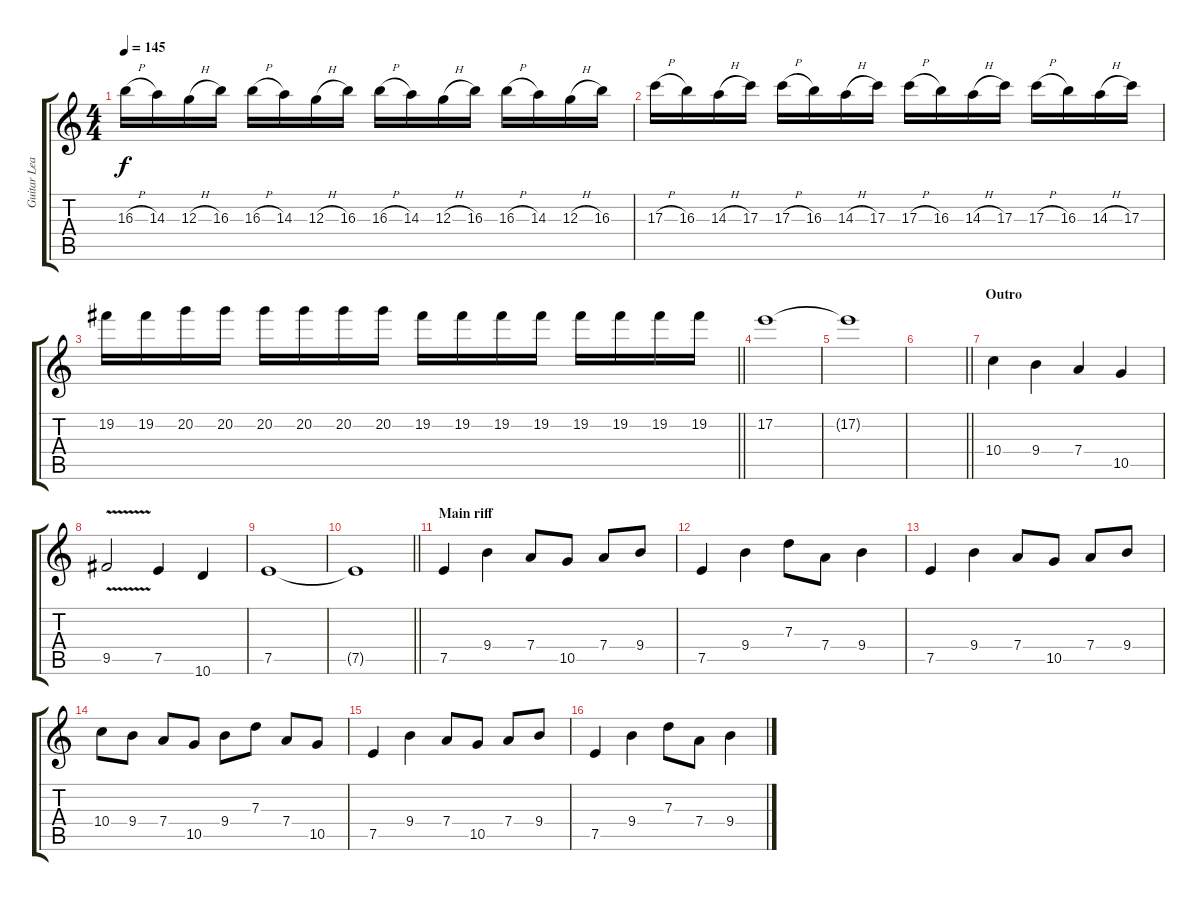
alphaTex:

\track ("Guitar Lead I" "Guitar Lea") {instrument distortionguitar}
\staff {score tabs}
\tuning (E4 B3 G3 D3 A2 E2) {hide}
\ts (4 4)
\tempo 145
\clef g2
\ks c
16.3{h}.16{dy f} 14.3.16 12.3{h}.16 16.3.16 16.3{h}.16 14.3.16 12.3{h}.16 16.3.16 16.3{h}.16 14.3.16 12.3{h}.16 16.3.16 16.3{h}.16 14.3.16 12.3{h}.16 16.3.16 |
17.3{h}.16 16.3.16 14.3{h}.16 17.3.16 17.3{h}.16 16.3.16 14.3{h}.16 17.3.16 17.3{h}.16 16.3.16 14.3{h}.16 17.3.16 17.3{h}.16 16.3.16 14.3{h}.16 17.3.16 |
\barLineRight lightlight
19.2.16 19.2.16 20.2.16 20.2.16 20.2.16 20.2.16 20.2.16 20.2.16 19.2.16 19.2.16 19.2.16 19.2.16 19.2.16 19.2.16 19.2.16 19.2.16 |
\section ("" "")
17.2.1{volume 0} |
17.2{t}.1 |
\barLineRight lightlight
|
\section ("" "Outro")
10.4.4{volume 14} 9.4.4 7.4.4 10.5.4 |
9.5{v}.2 7.5.4 10.6.4 |
7.5.1 |
\barLineRight lightlight
7.5{t}.1 |
\section ("" "Main riff")
7.5.4 9.4.4 7.4.8 10.5.8 7.4.8 9.4.8 |
7.5.4 9.4.4 7.3.8 7.4.8 9.4.4 |
7.5.4 9.4.4 7.4.8 10.5.8 7.4.8 9.4.8 |
10.4.8 9.4.8 7.4.8 10.5.8 9.4.8 7.3.8 7.4.8 10.5.8 |
7.5.4 9.4.4 7.4.8 10.5.8 7.4.8 9.4.8 |
7.5.4 9.4.4 7.3.8 7.4.8 9.4.4
